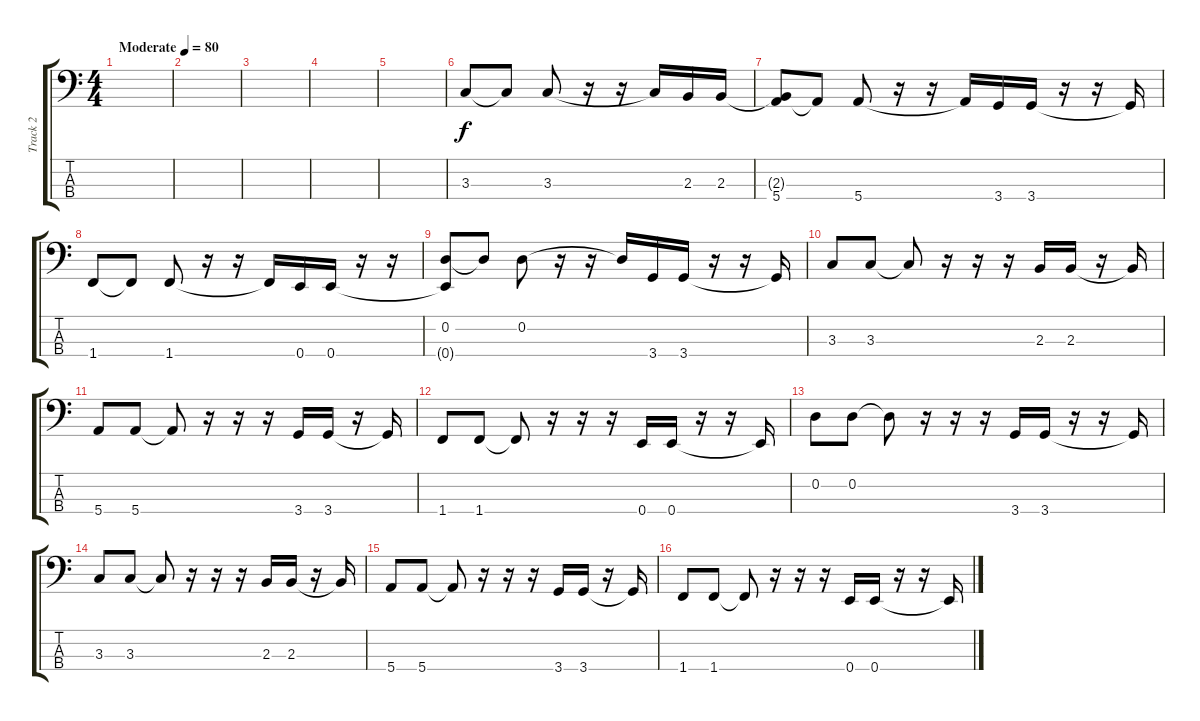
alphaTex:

\track ("Track 2" "Track 2") {instrument electricbassfinger}
\staff {score tabs}
\tuning (G2 D2 A1 E1) {hide}
\ts (4 4)
\tempo (80 "Moderate")
\clef f4
\ks c
|
|
|
|
|
3.3.8 3.3{t}.8 3.3.8 r.16 r.16 3.3{t}.16 2.3.16 2.3.16 |
(2.3{t} 5.4).8 5.4{t}.8 5.4.8 r.16 r.16 5.4{t}.16 3.4.16 3.4.16 r.16 r.16 3.4{t}.16 |
1.4.8 1.4{t}.8 1.4.8 r.16 r.16 1.4{t}.16 0.4.16 0.4.16 r.16 r.16 |
(0.2 0.4{t}).8 0.2{t}.8 0.2.8 r.16 r.16 0.2{t}.16 3.4.16 3.4.16 r.16 r.16 3.4{t}.16 |
3.3.8 3.3.8 3.3{t}.8 r.16 r.16 r.16 2.3.16 2.3.16 r.16 2.3{t}.16 |
5.4.8 5.4.8 5.4{t}.8 r.16 r.16 r.16 3.4.16 3.4.16 r.16 3.4{t}.16 |
1.4.8 1.4.8 1.4{t}.8 r.16 r.16 r.16 0.4.16 0.4.16 r.16 r.16 0.4{t}.16 |
0.2.8 0.2.8 0.2{t}.8 r.16 r.16 r.16 3.4.16 3.4.16 r.16 r.16 3.4{t}.16 |
3.3.8 3.3.8 3.3{t}.8 r.16 r.16 r.16 2.3.16 2.3.16 r.16 2.3{t}.16 |
5.4.8 5.4.8 5.4{t}.8 r.16 r.16 r.16 3.4.16 3.4.16 r.16 3.4{t}.16 |
1.4.8 1.4.8 1.4{t}.8 r.16 r.16 r.16 0.4.16 0.4.16 r.16 r.16 0.4{t}.16
